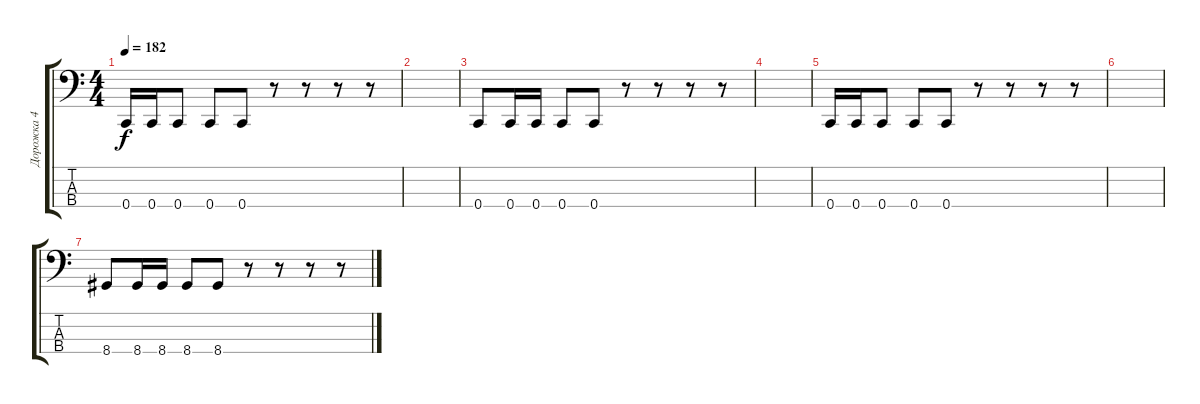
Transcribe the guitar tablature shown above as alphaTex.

\track ("Дорожка 4" "Дорожка 4") {instrument electricbassfinger}
\staff {score tabs}
\tuning (F2 C2 G1 C1) {hide}
\ts (4 4)
\tempo 182
\clef f4
\ks c
0.4.16{dy f} 0.4.16 0.4.8 0.4.8 0.4.8 r.8 r.8 r.8 r.8 |
|
0.4.8 0.4.16 0.4.16 0.4.8 0.4.8 r.8 r.8 r.8 r.8 |
|
0.4.16 0.4.16 0.4.8 0.4.8 0.4.8 r.8 r.8 r.8 r.8 |
|
8.4.8 8.4.16 8.4.16 8.4.8 8.4.8 r.8 r.8 r.8 r.8
